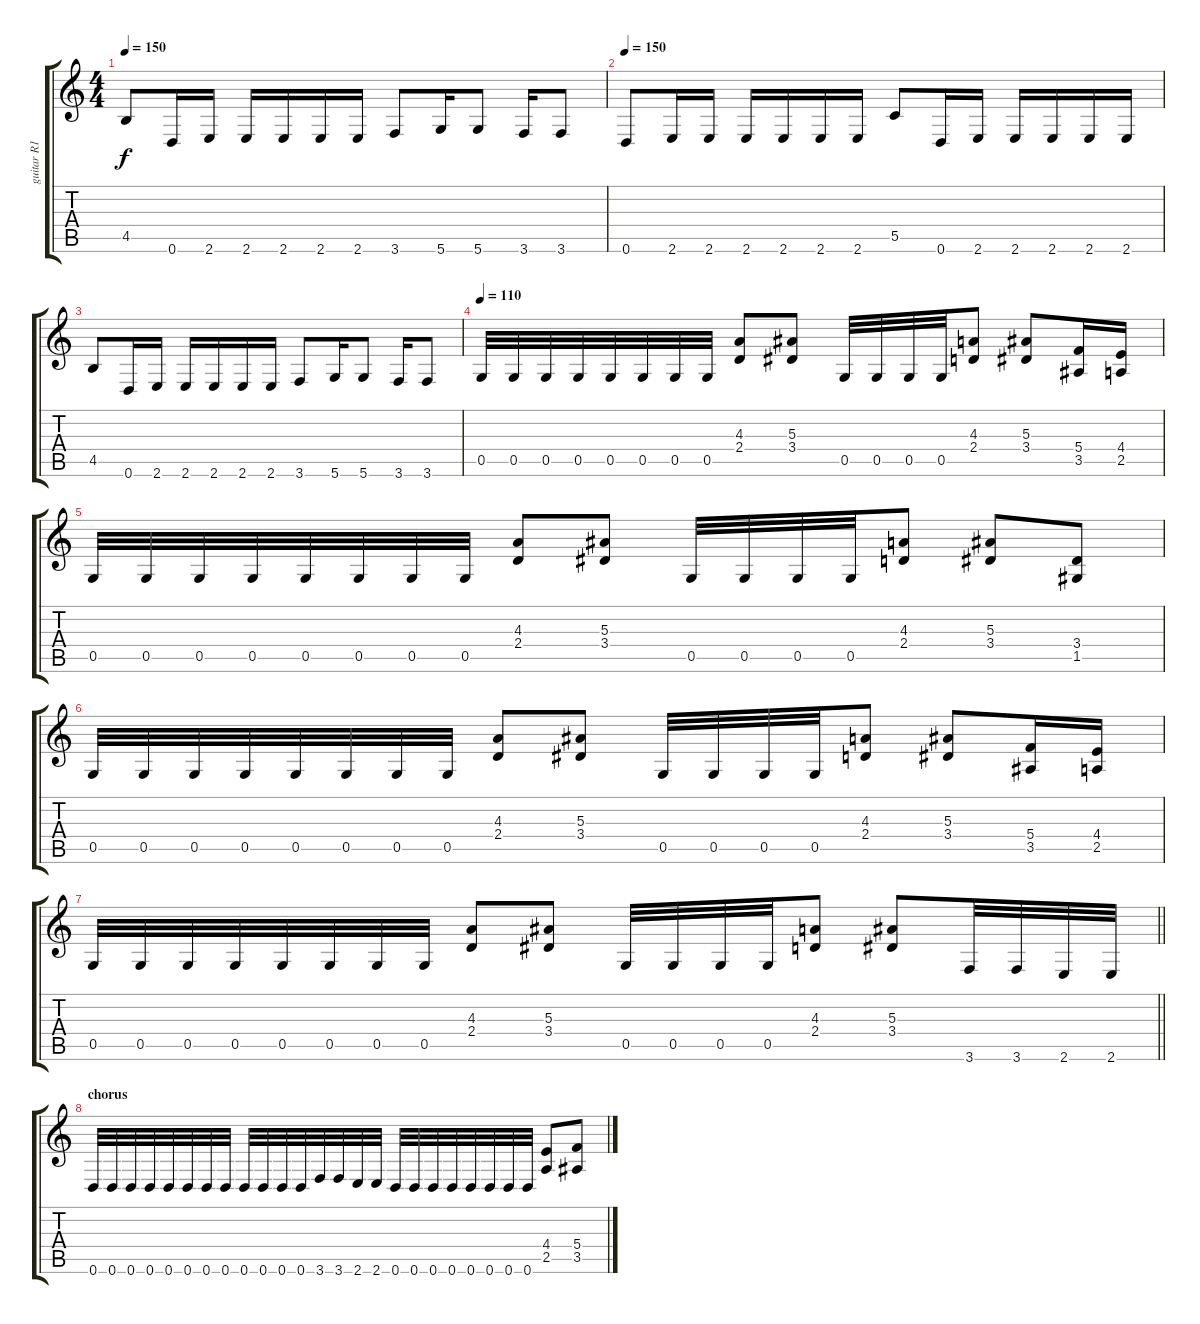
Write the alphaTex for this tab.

\track ("guitar R1" "guitar R1") {instrument distortionguitar}
\staff {score tabs}
\tuning (D4 A3 F3 C3 G2 D2) {hide}
\ts (4 4)
\tempo 150
\clef g2
\ks c
4.5.8{dy f} 0.6.16 2.6.16 2.6.16 2.6.16 2.6.16 2.6.16 3.6.8 5.6.16 5.6.8 3.6.16 3.6.8 |
\tempo 150
0.6.8 2.6.16 2.6.16 2.6.16 2.6.16 2.6.16 2.6.16 5.5.8 0.6.16 2.6.16 2.6.16 2.6.16 2.6.16 2.6.16 |
4.5.8 0.6.16 2.6.16 2.6.16 2.6.16 2.6.16 2.6.16 3.6.8 5.6.16 5.6.8 3.6.16 3.6.8 |
\tempo 110
0.5.32 0.5.32 0.5.32 0.5.32 0.5.32 0.5.32 0.5.32 0.5.32 (4.3 2.4).8 (5.3 3.4).8 0.5.32 0.5.32 0.5.32 0.5.32 (4.3 2.4).8 (5.3 3.4).8 (5.4 3.5).16 (4.4 2.5).16 |
0.5.32 0.5.32 0.5.32 0.5.32 0.5.32 0.5.32 0.5.32 0.5.32 (4.3 2.4).8 (5.3 3.4).8 0.5.32 0.5.32 0.5.32 0.5.32 (4.3 2.4).8 (5.3 3.4).8 (3.4 1.5).8 |
0.5.32 0.5.32 0.5.32 0.5.32 0.5.32 0.5.32 0.5.32 0.5.32 (4.3 2.4).8 (5.3 3.4).8 0.5.32 0.5.32 0.5.32 0.5.32 (4.3 2.4).8 (5.3 3.4).8 (5.4 3.5).16 (4.4 2.5).16 |
\barLineRight lightlight
0.5.32 0.5.32 0.5.32 0.5.32 0.5.32 0.5.32 0.5.32 0.5.32 (4.3 2.4).8 (5.3 3.4).8 0.5.32 0.5.32 0.5.32 0.5.32 (4.3 2.4).8 (5.3 3.4).8 3.6.32 3.6.32 2.6.32 2.6.32 |
\section ("" "chorus")
0.6.32 0.6.32 0.6.32 0.6.32 0.6.32 0.6.32 0.6.32 0.6.32 0.6.32 0.6.32 0.6.32 0.6.32 3.6.32 3.6.32 2.6.32 2.6.32 0.6.32 0.6.32 0.6.32 0.6.32 0.6.32 0.6.32 0.6.32 0.6.32 (4.4 2.5).8 (5.4 3.5).8
